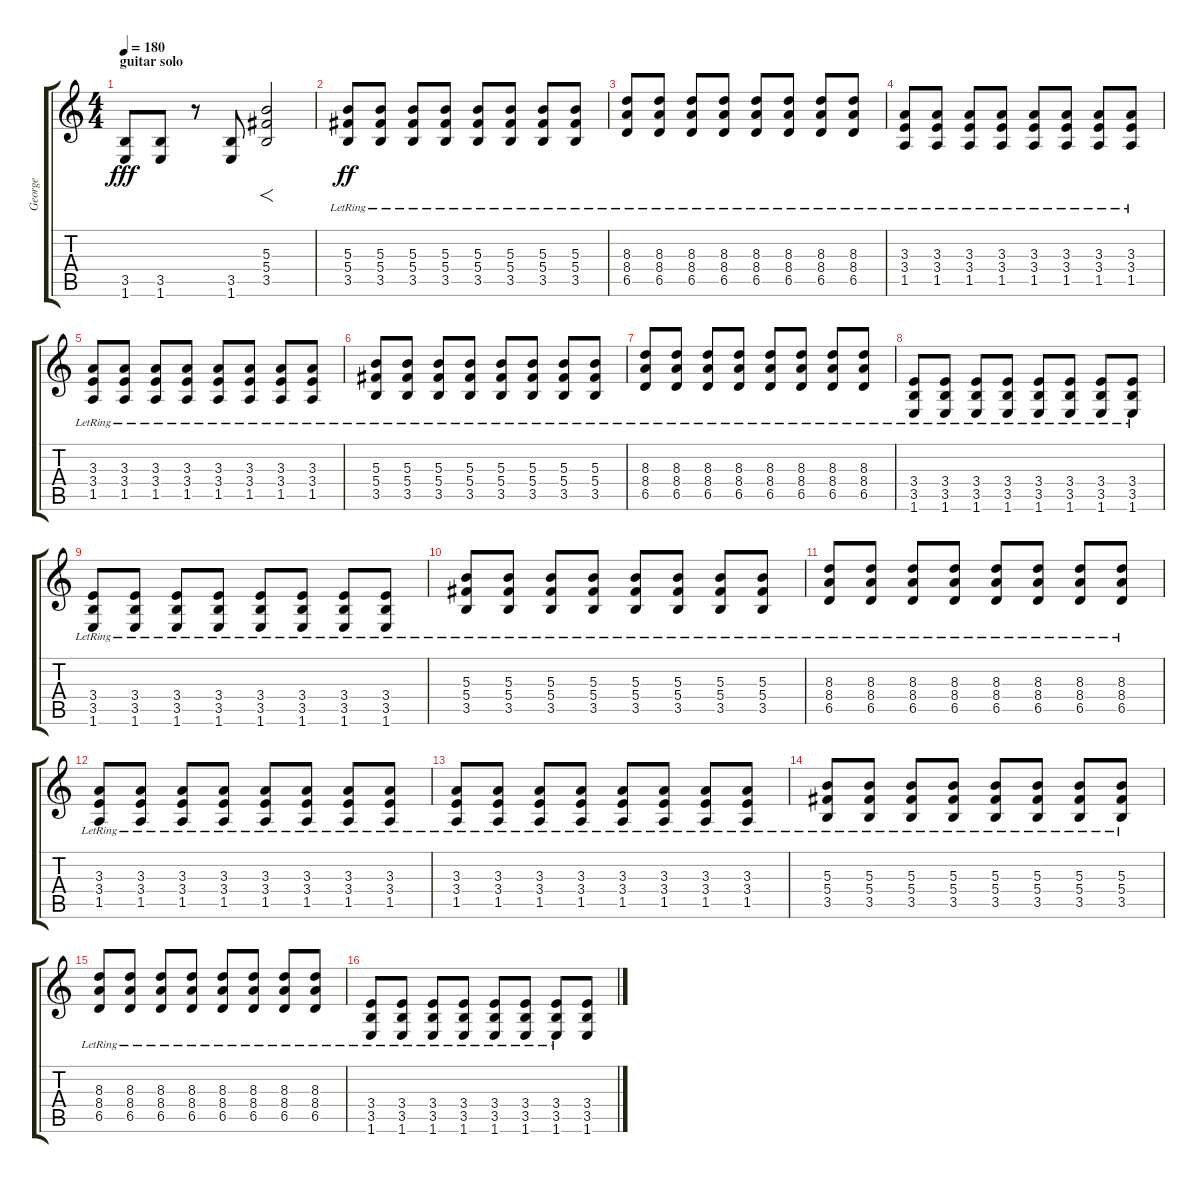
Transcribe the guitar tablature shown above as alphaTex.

\track ("George" "George") {instrument distortionguitar}
\staff {score tabs}
\tuning (Eb4 Bb3 Gb3 Db3 Ab2 Eb2) {hide}
\ts (4 4)
\section ("" "guitar solo")
\tempo 180
\clef g2
\ks c
(3.5 1.6).8{dy fff} (3.5 1.6).8 r.8 (3.5 1.6).8 (5.3 5.4 3.5).2{f} |
(5.3{lr} 5.4{lr} 3.5{lr}).8{dy ff} (5.3{lr} 5.4{lr} 3.5{lr}).8 (5.3{lr} 5.4{lr} 3.5{lr}).8 (5.3{lr} 5.4{lr} 3.5{lr}).8 (5.3{lr} 5.4{lr} 3.5{lr}).8 (5.3{lr} 5.4{lr} 3.5{lr}).8 (5.3{lr} 5.4{lr} 3.5{lr}).8 (5.3{lr} 5.4{lr} 3.5{lr}).8 |
(8.3{lr} 8.4{lr} 6.5{lr}).8 (8.3{lr} 8.4{lr} 6.5{lr}).8 (8.3{lr} 8.4{lr} 6.5{lr}).8 (8.3{lr} 8.4{lr} 6.5{lr}).8 (8.3{lr} 8.4{lr} 6.5{lr}).8 (8.3{lr} 8.4{lr} 6.5{lr}).8 (8.3{lr} 8.4{lr} 6.5{lr}).8 (8.3{lr} 8.4{lr} 6.5{lr}).8 |
(3.3{lr} 3.4{lr} 1.5{lr}).8 (3.3{lr} 3.4{lr} 1.5{lr}).8 (3.3{lr} 3.4{lr} 1.5{lr}).8 (3.3{lr} 3.4{lr} 1.5{lr}).8 (3.3{lr} 3.4{lr} 1.5{lr}).8 (3.3{lr} 3.4{lr} 1.5{lr}).8 (3.3{lr} 3.4{lr} 1.5{lr}).8 (3.3{lr} 3.4{lr} 1.5{lr}).8 |
(3.3{lr} 3.4{lr} 1.5{lr}).8 (3.3{lr} 3.4{lr} 1.5{lr}).8 (3.3{lr} 3.4{lr} 1.5{lr}).8 (3.3{lr} 3.4{lr} 1.5{lr}).8 (3.3{lr} 3.4{lr} 1.5{lr}).8 (3.3{lr} 3.4{lr} 1.5{lr}).8 (3.3{lr} 3.4{lr} 1.5{lr}).8 (3.3{lr} 3.4{lr} 1.5{lr}).8 |
(5.3{lr} 5.4{lr} 3.5{lr}).8 (5.3{lr} 5.4{lr} 3.5{lr}).8 (5.3{lr} 5.4{lr} 3.5{lr}).8 (5.3{lr} 5.4{lr} 3.5{lr}).8 (5.3{lr} 5.4{lr} 3.5{lr}).8 (5.3{lr} 5.4{lr} 3.5{lr}).8 (5.3{lr} 5.4{lr} 3.5{lr}).8 (5.3{lr} 5.4{lr} 3.5{lr}).8 |
(8.3{lr} 8.4{lr} 6.5{lr}).8 (8.3{lr} 8.4{lr} 6.5{lr}).8 (8.3{lr} 8.4{lr} 6.5{lr}).8 (8.3{lr} 8.4{lr} 6.5{lr}).8 (8.3{lr} 8.4{lr} 6.5{lr}).8 (8.3{lr} 8.4{lr} 6.5{lr}).8 (8.3{lr} 8.4{lr} 6.5{lr}).8 (8.3 8.4{lr} 6.5{lr}).8 |
(3.4{lr} 3.5{lr} 1.6{lr}).8 (3.4{lr} 3.5{lr} 1.6{lr}).8 (3.4{lr} 3.5{lr} 1.6{lr}).8 (3.4{lr} 3.5{lr} 1.6{lr}).8 (3.4{lr} 3.5{lr} 1.6{lr}).8 (3.4{lr} 3.5{lr} 1.6{lr}).8 (3.4{lr} 3.5{lr} 1.6{lr}).8 (3.4{lr} 3.5{lr} 1.6{lr}).8 |
(3.4{lr} 3.5{lr} 1.6{lr}).8 (3.4{lr} 3.5{lr} 1.6{lr}).8 (3.4{lr} 3.5{lr} 1.6{lr}).8 (3.4{lr} 3.5{lr} 1.6{lr}).8 (3.4{lr} 3.5{lr} 1.6{lr}).8 (3.4{lr} 3.5{lr} 1.6{lr}).8 (3.4{lr} 3.5{lr} 1.6{lr}).8 (3.4{lr} 3.5{lr} 1.6{lr}).8 |
(5.3{lr} 5.4{lr} 3.5{lr}).8 (5.3{lr} 5.4{lr} 3.5{lr}).8 (5.3{lr} 5.4{lr} 3.5{lr}).8 (5.3{lr} 5.4{lr} 3.5{lr}).8 (5.3{lr} 5.4{lr} 3.5{lr}).8 (5.3{lr} 5.4{lr} 3.5{lr}).8 (5.3{lr} 5.4{lr} 3.5{lr}).8 (5.3{lr} 5.4{lr} 3.5{lr}).8 |
(8.3{lr} 8.4{lr} 6.5{lr}).8 (8.3{lr} 8.4{lr} 6.5{lr}).8 (8.3{lr} 8.4{lr} 6.5{lr}).8 (8.3{lr} 8.4{lr} 6.5{lr}).8 (8.3{lr} 8.4{lr} 6.5{lr}).8 (8.3{lr} 8.4{lr} 6.5{lr}).8 (8.3{lr} 8.4{lr} 6.5{lr}).8 (8.3{lr} 8.4{lr} 6.5{lr}).8 |
(3.3{lr} 3.4{lr} 1.5{lr}).8 (3.3{lr} 3.4{lr} 1.5{lr}).8 (3.3{lr} 3.4{lr} 1.5{lr}).8 (3.3{lr} 3.4{lr} 1.5{lr}).8 (3.3{lr} 3.4{lr} 1.5{lr}).8 (3.3{lr} 3.4{lr} 1.5{lr}).8 (3.3{lr} 3.4{lr} 1.5{lr}).8 (3.3{lr} 3.4{lr} 1.5{lr}).8 |
(3.3{lr} 3.4{lr} 1.5{lr}).8 (3.3{lr} 3.4{lr} 1.5{lr}).8 (3.3{lr} 3.4{lr} 1.5{lr}).8 (3.3{lr} 3.4{lr} 1.5{lr}).8 (3.3{lr} 3.4{lr} 1.5{lr}).8 (3.3{lr} 3.4{lr} 1.5{lr}).8 (3.3{lr} 3.4{lr} 1.5{lr}).8 (3.3{lr} 3.4{lr} 1.5{lr}).8 |
(5.3{lr} 5.4{lr} 3.5{lr}).8 (5.3{lr} 5.4{lr} 3.5{lr}).8 (5.3{lr} 5.4{lr} 3.5{lr}).8 (5.3{lr} 5.4{lr} 3.5{lr}).8 (5.3{lr} 5.4{lr} 3.5{lr}).8 (5.3{lr} 5.4{lr} 3.5{lr}).8 (5.3{lr} 5.4{lr} 3.5{lr}).8 (5.3{lr} 5.4{lr} 3.5{lr}).8 |
(8.3{lr} 8.4{lr} 6.5{lr}).8 (8.3{lr} 8.4{lr} 6.5{lr}).8 (8.3{lr} 8.4{lr} 6.5{lr}).8 (8.3{lr} 8.4{lr} 6.5{lr}).8 (8.3{lr} 8.4{lr} 6.5{lr}).8 (8.3{lr} 8.4{lr} 6.5{lr}).8 (8.3{lr} 8.4{lr} 6.5{lr}).8 (8.3 8.4{lr} 6.5{lr}).8 |
(3.4{lr} 3.5{lr} 1.6{lr}).8 (3.4{lr} 3.5{lr} 1.6{lr}).8 (3.4{lr} 3.5{lr} 1.6{lr}).8 (3.4{lr} 3.5{lr} 1.6{lr}).8 (3.4{lr} 3.5{lr} 1.6{lr}).8 (3.4{lr} 3.5{lr} 1.6{lr}).8 (3.4{lr} 3.5{lr} 1.6{lr}).8 (3.4 3.5 1.6).8
